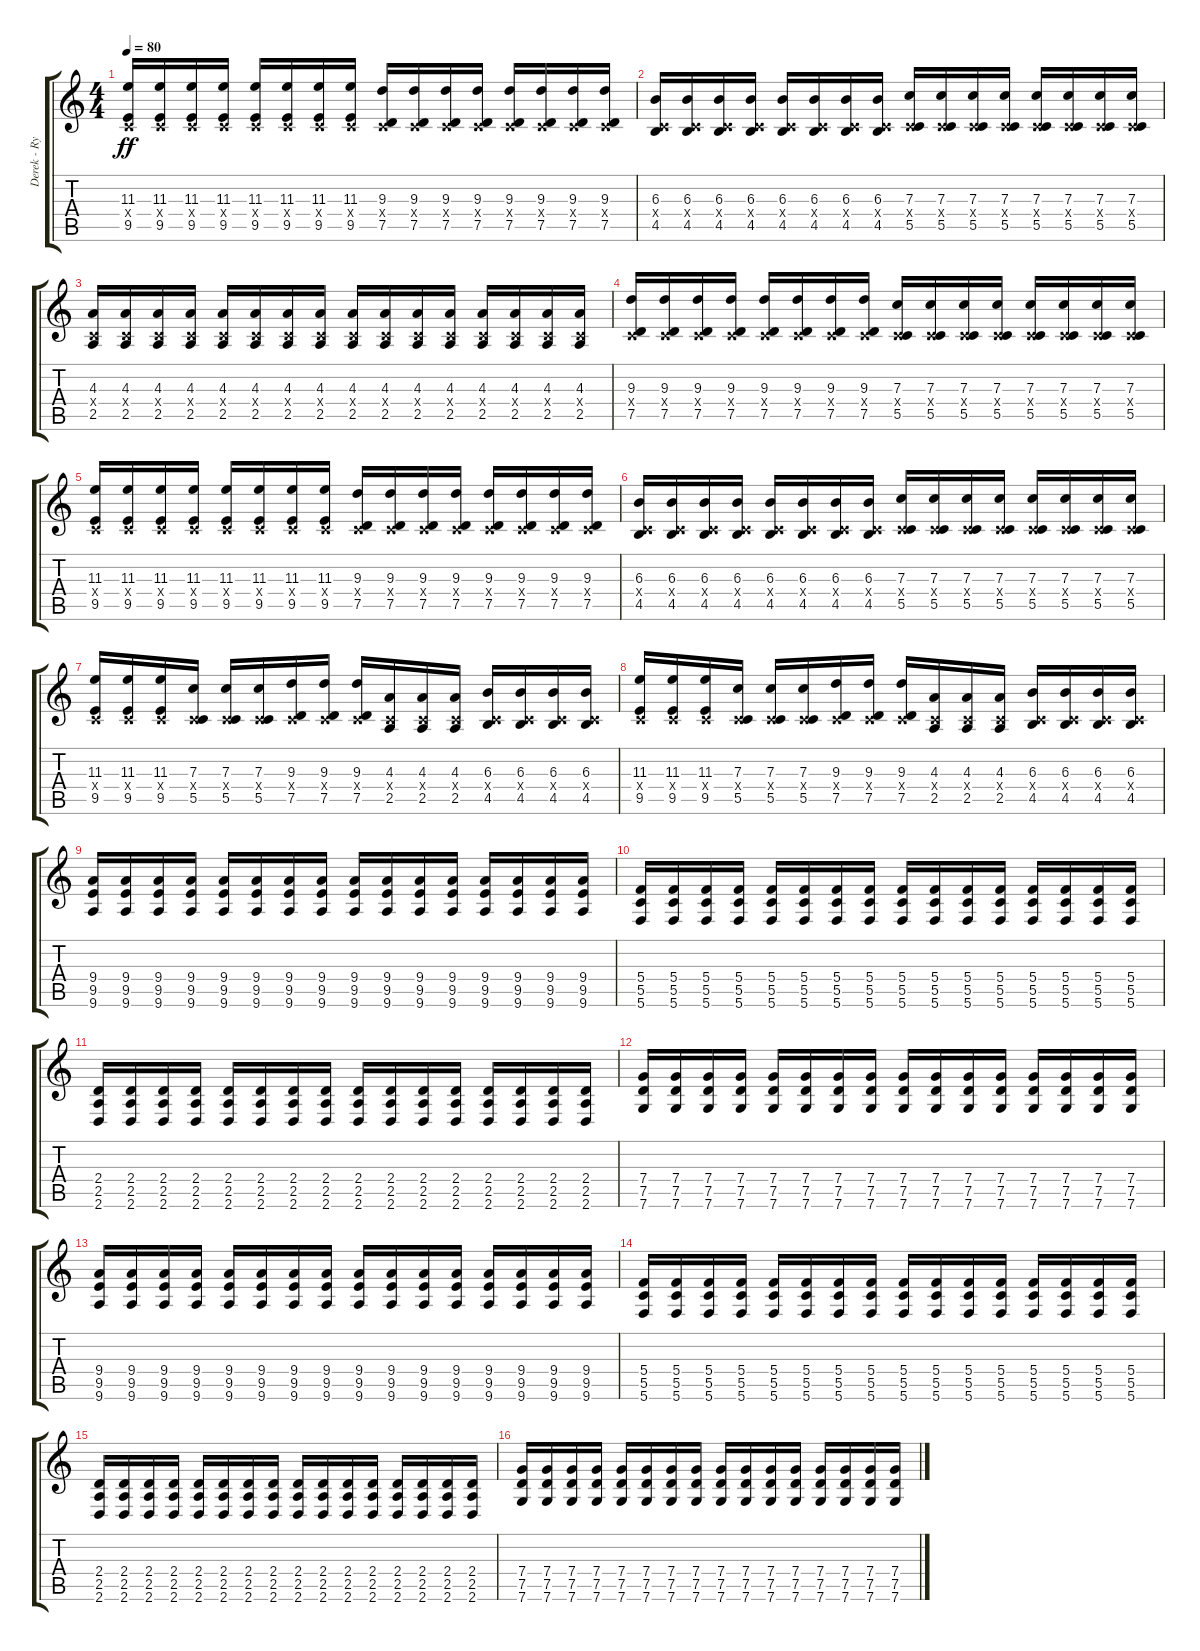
\track ("Derek - Rythm" "Derek - Ry") {instrument distortionguitar}
\staff {score tabs}
\tuning (D4 A3 F3 C3 G2 C2) {hide}
\ts (4 4)
\tempo 80
\clef g2
\ks c
(11.3 0.4{x} 9.5).16{dy ff} (11.3 0.4{x} 9.5).16 (11.3 0.4{x} 9.5).16 (11.3 0.4{x} 9.5).16 (11.3 0.4{x} 9.5).16 (11.3 0.4{x} 9.5).16 (11.3 0.4{x} 9.5).16 (11.3 0.4{x} 9.5).16 (9.3 0.4{x} 7.5).16 (9.3 0.4{x} 7.5).16 (9.3 0.4{x} 7.5).16 (9.3 0.4{x} 7.5).16 (9.3 0.4{x} 7.5).16 (9.3 0.4{x} 7.5).16 (9.3 0.4{x} 7.5).16 (9.3 0.4{x} 7.5).16 |
(6.3 0.4{x} 4.5).16 (6.3 0.4{x} 4.5).16 (6.3 0.4{x} 4.5).16 (6.3 0.4{x} 4.5).16 (6.3 0.4{x} 4.5).16 (6.3 0.4{x} 4.5).16 (6.3 0.4{x} 4.5).16 (6.3 0.4{x} 4.5).16 (7.3 0.4{x} 5.5).16 (7.3 0.4{x} 5.5).16 (7.3 0.4{x} 5.5).16 (7.3 0.4{x} 5.5).16 (7.3 0.4{x} 5.5).16 (7.3 0.4{x} 5.5).16 (7.3 0.4{x} 5.5).16 (7.3 0.4{x} 5.5).16 |
(4.3 0.4{x} 2.5).16 (4.3 0.4{x} 2.5).16 (4.3 0.4{x} 2.5).16 (4.3 0.4{x} 2.5).16 (4.3 0.4{x} 2.5).16 (4.3 0.4{x} 2.5).16 (4.3 0.4{x} 2.5).16 (4.3 0.4{x} 2.5).16 (4.3 0.4{x} 2.5).16 (4.3 0.4{x} 2.5).16 (4.3 0.4{x} 2.5).16 (4.3 0.4{x} 2.5).16 (4.3 0.4{x} 2.5).16 (4.3 0.4{x} 2.5).16 (4.3 0.4{x} 2.5).16 (4.3 0.4{x} 2.5).16 |
(9.3 0.4{x} 7.5).16 (9.3 0.4{x} 7.5).16 (9.3 0.4{x} 7.5).16 (9.3 0.4{x} 7.5).16 (9.3 0.4{x} 7.5).16 (9.3 0.4{x} 7.5).16 (9.3 0.4{x} 7.5).16 (9.3 0.4{x} 7.5).16 (7.3 0.4{x} 5.5).16 (7.3 0.4{x} 5.5).16 (7.3 0.4{x} 5.5).16 (7.3 0.4{x} 5.5).16 (7.3 0.4{x} 5.5).16 (7.3 0.4{x} 5.5).16 (7.3 0.4{x} 5.5).16 (7.3 0.4{x} 5.5).16 |
(11.3 0.4{x} 9.5).16 (11.3 0.4{x} 9.5).16 (11.3 0.4{x} 9.5).16 (11.3 0.4{x} 9.5).16 (11.3 0.4{x} 9.5).16 (11.3 0.4{x} 9.5).16 (11.3 0.4{x} 9.5).16 (11.3 0.4{x} 9.5).16 (9.3 0.4{x} 7.5).16 (9.3 0.4{x} 7.5).16 (9.3 0.4{x} 7.5).16 (9.3 0.4{x} 7.5).16 (9.3 0.4{x} 7.5).16 (9.3 0.4{x} 7.5).16 (9.3 0.4{x} 7.5).16 (9.3 0.4{x} 7.5).16 |
(6.3 0.4{x} 4.5).16 (6.3 0.4{x} 4.5).16 (6.3 0.4{x} 4.5).16 (6.3 0.4{x} 4.5).16 (6.3 0.4{x} 4.5).16 (6.3 0.4{x} 4.5).16 (6.3 0.4{x} 4.5).16 (6.3 0.4{x} 4.5).16 (7.3 0.4{x} 5.5).16 (7.3 0.4{x} 5.5).16 (7.3 0.4{x} 5.5).16 (7.3 0.4{x} 5.5).16 (7.3 0.4{x} 5.5).16 (7.3 0.4{x} 5.5).16 (7.3 0.4{x} 5.5).16 (7.3 0.4{x} 5.5).16 |
(11.3 0.4{x} 9.5).16 (11.3 0.4{x} 9.5).16 (11.3 0.4{x} 9.5).16 (7.3 0.4{x} 5.5).16 (7.3 0.4{x} 5.5).16 (7.3 0.4{x} 5.5).16 (9.3 0.4{x} 7.5).16 (9.3 0.4{x} 7.5).16 (9.3 0.4{x} 7.5).16 (4.3 0.4{x} 2.5).16 (4.3 0.4{x} 2.5).16 (4.3 0.4{x} 2.5).16 (6.3 0.4{x} 4.5).16 (6.3 0.4{x} 4.5).16 (6.3 0.4{x} 4.5).16 (6.3 0.4{x} 4.5).16 |
(11.3 0.4{x} 9.5).16 (11.3 0.4{x} 9.5).16 (11.3 0.4{x} 9.5).16 (7.3 0.4{x} 5.5).16 (7.3 0.4{x} 5.5).16 (7.3 0.4{x} 5.5).16 (9.3 0.4{x} 7.5).16 (9.3 0.4{x} 7.5).16 (9.3 0.4{x} 7.5).16 (4.3 0.4{x} 2.5).16 (4.3 0.4{x} 2.5).16 (4.3 0.4{x} 2.5).16 (6.3 0.4{x} 4.5).16 (6.3 0.4{x} 4.5).16 (6.3 0.4{x} 4.5).16 (6.3 0.4{x} 4.5).16 |
(9.4 9.5 9.6).16 (9.4 9.5 9.6).16 (9.4 9.5 9.6).16 (9.4 9.5 9.6).16 (9.4 9.5 9.6).16 (9.4 9.5 9.6).16 (9.4 9.5 9.6).16 (9.4 9.5 9.6).16 (9.4 9.5 9.6).16 (9.4 9.5 9.6).16 (9.4 9.5 9.6).16 (9.4 9.5 9.6).16 (9.4 9.5 9.6).16 (9.4 9.5 9.6).16 (9.4 9.5 9.6).16 (9.4 9.5 9.6).16 |
(5.4 5.5 5.6).16 (5.4 5.5 5.6).16 (5.4 5.5 5.6).16 (5.4 5.5 5.6).16 (5.4 5.5 5.6).16 (5.4 5.5 5.6).16 (5.4 5.5 5.6).16 (5.4 5.5 5.6).16 (5.4 5.5 5.6).16 (5.4 5.5 5.6).16 (5.4 5.5 5.6).16 (5.4 5.5 5.6).16 (5.4 5.5 5.6).16 (5.4 5.5 5.6).16 (5.4 5.5 5.6).16 (5.4 5.5 5.6).16 |
(2.4 2.5 2.6).16 (2.4 2.5 2.6).16 (2.4 2.5 2.6).16 (2.4 2.5 2.6).16 (2.4 2.5 2.6).16 (2.4 2.5 2.6).16 (2.4 2.5 2.6).16 (2.4 2.5 2.6).16 (2.4 2.5 2.6).16 (2.4 2.5 2.6).16 (2.4 2.5 2.6).16 (2.4 2.5 2.6).16 (2.4 2.5 2.6).16 (2.4 2.5 2.6).16 (2.4 2.5 2.6).16 (2.4 2.5 2.6).16 |
(7.4 7.5 7.6).16 (7.4 7.5 7.6).16 (7.4 7.5 7.6).16 (7.4 7.5 7.6).16 (7.4 7.5 7.6).16 (7.4 7.5 7.6).16 (7.4 7.5 7.6).16 (7.4 7.5 7.6).16 (7.4 7.5 7.6).16 (7.4 7.5 7.6).16 (7.4 7.5 7.6).16 (7.4 7.5 7.6).16 (7.4 7.5 7.6).16 (7.4 7.5 7.6).16 (7.4 7.5 7.6).16 (7.4 7.5 7.6).16 |
(9.4 9.5 9.6).16 (9.4 9.5 9.6).16 (9.4 9.5 9.6).16 (9.4 9.5 9.6).16 (9.4 9.5 9.6).16 (9.4 9.5 9.6).16 (9.4 9.5 9.6).16 (9.4 9.5 9.6).16 (9.4 9.5 9.6).16 (9.4 9.5 9.6).16 (9.4 9.5 9.6).16 (9.4 9.5 9.6).16 (9.4 9.5 9.6).16 (9.4 9.5 9.6).16 (9.4 9.5 9.6).16 (9.4 9.5 9.6).16 |
(5.4 5.5 5.6).16 (5.4 5.5 5.6).16 (5.4 5.5 5.6).16 (5.4 5.5 5.6).16 (5.4 5.5 5.6).16 (5.4 5.5 5.6).16 (5.4 5.5 5.6).16 (5.4 5.5 5.6).16 (5.4 5.5 5.6).16 (5.4 5.5 5.6).16 (5.4 5.5 5.6).16 (5.4 5.5 5.6).16 (5.4 5.5 5.6).16 (5.4 5.5 5.6).16 (5.4 5.5 5.6).16 (5.4 5.5 5.6).16 |
(2.4 2.5 2.6).16 (2.4 2.5 2.6).16 (2.4 2.5 2.6).16 (2.4 2.5 2.6).16 (2.4 2.5 2.6).16 (2.4 2.5 2.6).16 (2.4 2.5 2.6).16 (2.4 2.5 2.6).16 (2.4 2.5 2.6).16 (2.4 2.5 2.6).16 (2.4 2.5 2.6).16 (2.4 2.5 2.6).16 (2.4 2.5 2.6).16 (2.4 2.5 2.6).16 (2.4 2.5 2.6).16 (2.4 2.5 2.6).16 |
(7.4 7.5 7.6).16 (7.4 7.5 7.6).16 (7.4 7.5 7.6).16 (7.4 7.5 7.6).16 (7.4 7.5 7.6).16 (7.4 7.5 7.6).16 (7.4 7.5 7.6).16 (7.4 7.5 7.6).16 (7.4 7.5 7.6).16 (7.4 7.5 7.6).16 (7.4 7.5 7.6).16 (7.4 7.5 7.6).16 (7.4 7.5 7.6).16 (7.4 7.5 7.6).16 (7.4 7.5 7.6).16 (7.4 7.5 7.6).16
